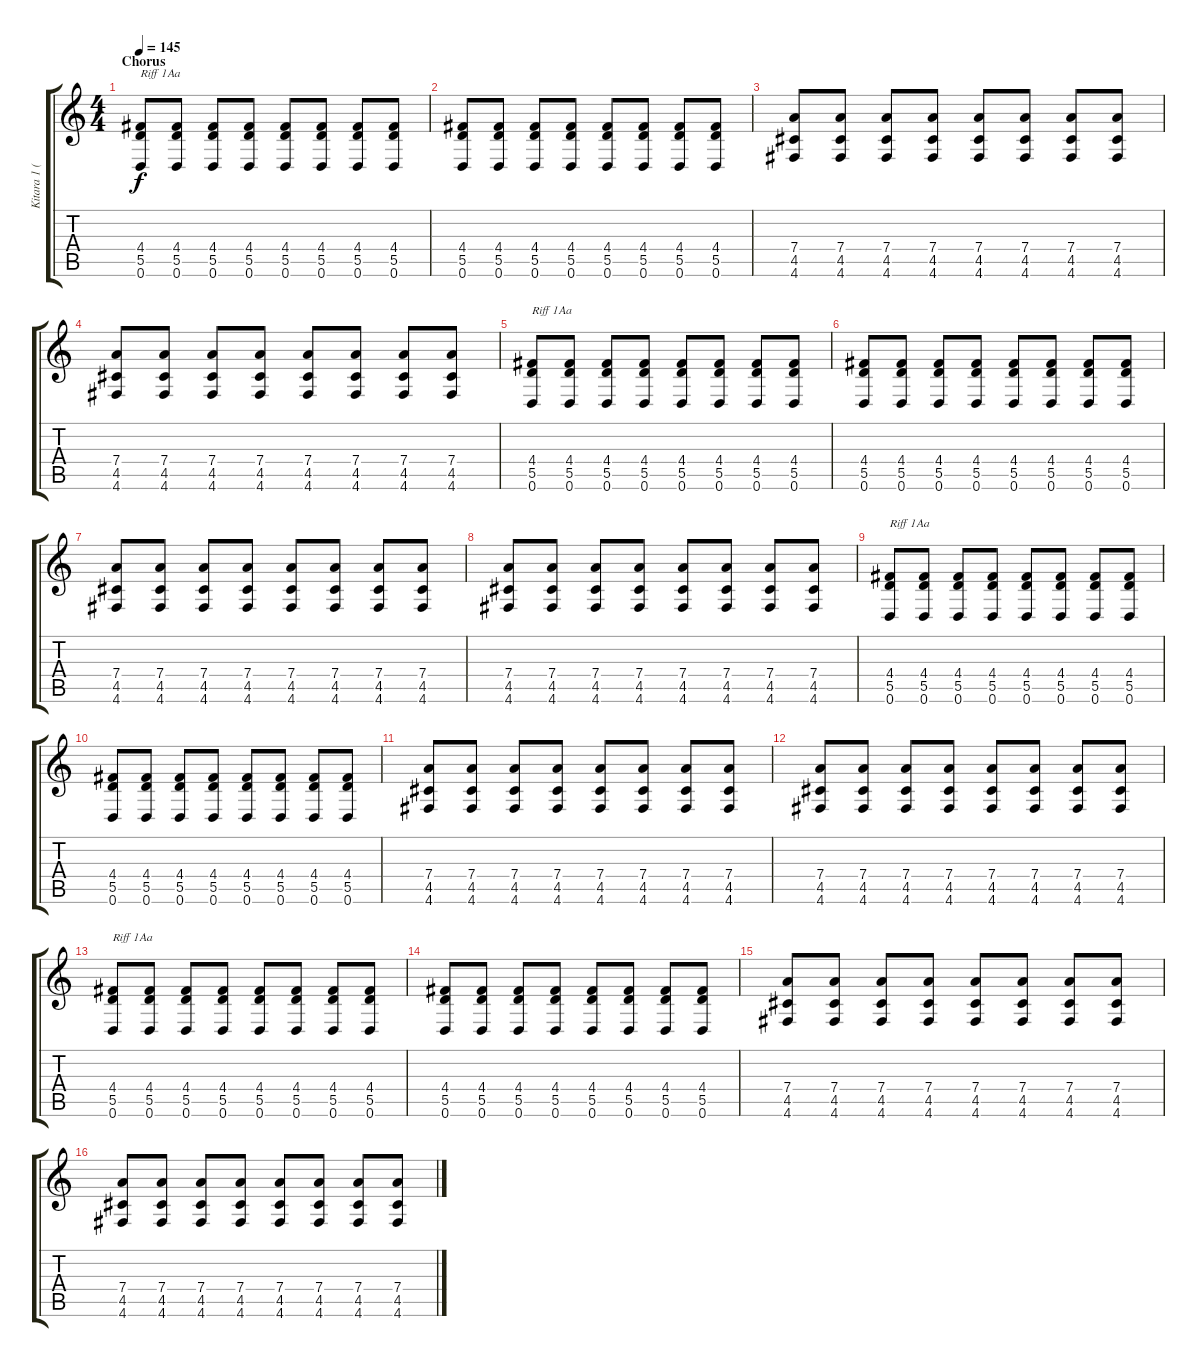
\track ("Kitara 1 (Kuisma)" "Kitara 1 (") {instrument distortionguitar}
\staff {score tabs}
\tuning (E4 B3 G3 D3 A2 D2) {hide}
\ts (4 4)
\section ("" "Chorus")
\tempo 145
\clef g2
\ks c
(4.4 5.5 0.6).8{txt "Riff 1Aa" dy f} (4.4 5.5 0.6).8 (4.4 5.5 0.6).8 (4.4 5.5 0.6).8 (4.4 5.5 0.6).8 (4.4 5.5 0.6).8 (4.4 5.5 0.6).8 (4.4 5.5 0.6).8 |
(4.4 5.5 0.6).8 (4.4 5.5 0.6).8 (4.4 5.5 0.6).8 (4.4 5.5 0.6).8 (4.4 5.5 0.6).8 (4.4 5.5 0.6).8 (4.4 5.5 0.6).8 (4.4 5.5 0.6).8 |
(7.4 4.5 4.6).8 (7.4 4.5 4.6).8 (7.4 4.5 4.6).8 (7.4 4.5 4.6).8 (7.4 4.5 4.6).8 (7.4 4.5 4.6).8 (7.4 4.5 4.6).8 (7.4 4.5 4.6).8 |
(7.4 4.5 4.6).8 (7.4 4.5 4.6).8 (7.4 4.5 4.6).8 (7.4 4.5 4.6).8 (7.4 4.5 4.6).8 (7.4 4.5 4.6).8 (7.4 4.5 4.6).8 (7.4 4.5 4.6).8 |
(4.4 5.5 0.6).8{txt "Riff 1Aa"} (4.4 5.5 0.6).8 (4.4 5.5 0.6).8 (4.4 5.5 0.6).8 (4.4 5.5 0.6).8 (4.4 5.5 0.6).8 (4.4 5.5 0.6).8 (4.4 5.5 0.6).8 |
(4.4 5.5 0.6).8 (4.4 5.5 0.6).8 (4.4 5.5 0.6).8 (4.4 5.5 0.6).8 (4.4 5.5 0.6).8 (4.4 5.5 0.6).8 (4.4 5.5 0.6).8 (4.4 5.5 0.6).8 |
(7.4 4.5 4.6).8 (7.4 4.5 4.6).8 (7.4 4.5 4.6).8 (7.4 4.5 4.6).8 (7.4 4.5 4.6).8 (7.4 4.5 4.6).8 (7.4 4.5 4.6).8 (7.4 4.5 4.6).8 |
(7.4 4.5 4.6).8 (7.4 4.5 4.6).8 (7.4 4.5 4.6).8 (7.4 4.5 4.6).8 (7.4 4.5 4.6).8 (7.4 4.5 4.6).8 (7.4 4.5 4.6).8 (7.4 4.5 4.6).8 |
(4.4 5.5 0.6).8{txt "Riff 1Aa"} (4.4 5.5 0.6).8 (4.4 5.5 0.6).8 (4.4 5.5 0.6).8 (4.4 5.5 0.6).8 (4.4 5.5 0.6).8 (4.4 5.5 0.6).8 (4.4 5.5 0.6).8 |
(4.4 5.5 0.6).8 (4.4 5.5 0.6).8 (4.4 5.5 0.6).8 (4.4 5.5 0.6).8 (4.4 5.5 0.6).8 (4.4 5.5 0.6).8 (4.4 5.5 0.6).8 (4.4 5.5 0.6).8 |
(7.4 4.5 4.6).8 (7.4 4.5 4.6).8 (7.4 4.5 4.6).8 (7.4 4.5 4.6).8 (7.4 4.5 4.6).8 (7.4 4.5 4.6).8 (7.4 4.5 4.6).8 (7.4 4.5 4.6).8 |
(7.4 4.5 4.6).8 (7.4 4.5 4.6).8 (7.4 4.5 4.6).8 (7.4 4.5 4.6).8 (7.4 4.5 4.6).8 (7.4 4.5 4.6).8 (7.4 4.5 4.6).8 (7.4 4.5 4.6).8 |
(4.4 5.5 0.6).8{txt "Riff 1Aa"} (4.4 5.5 0.6).8 (4.4 5.5 0.6).8 (4.4 5.5 0.6).8 (4.4 5.5 0.6).8 (4.4 5.5 0.6).8 (4.4 5.5 0.6).8 (4.4 5.5 0.6).8 |
(4.4 5.5 0.6).8 (4.4 5.5 0.6).8 (4.4 5.5 0.6).8 (4.4 5.5 0.6).8 (4.4 5.5 0.6).8 (4.4 5.5 0.6).8 (4.4 5.5 0.6).8 (4.4 5.5 0.6).8 |
(7.4 4.5 4.6).8 (7.4 4.5 4.6).8 (7.4 4.5 4.6).8 (7.4 4.5 4.6).8 (7.4 4.5 4.6).8 (7.4 4.5 4.6).8 (7.4 4.5 4.6).8 (7.4 4.5 4.6).8 |
(7.4 4.5 4.6).8 (7.4 4.5 4.6).8 (7.4 4.5 4.6).8 (7.4 4.5 4.6).8 (7.4 4.5 4.6).8 (7.4 4.5 4.6).8 (7.4 4.5 4.6).8 (7.4 4.5 4.6).8
